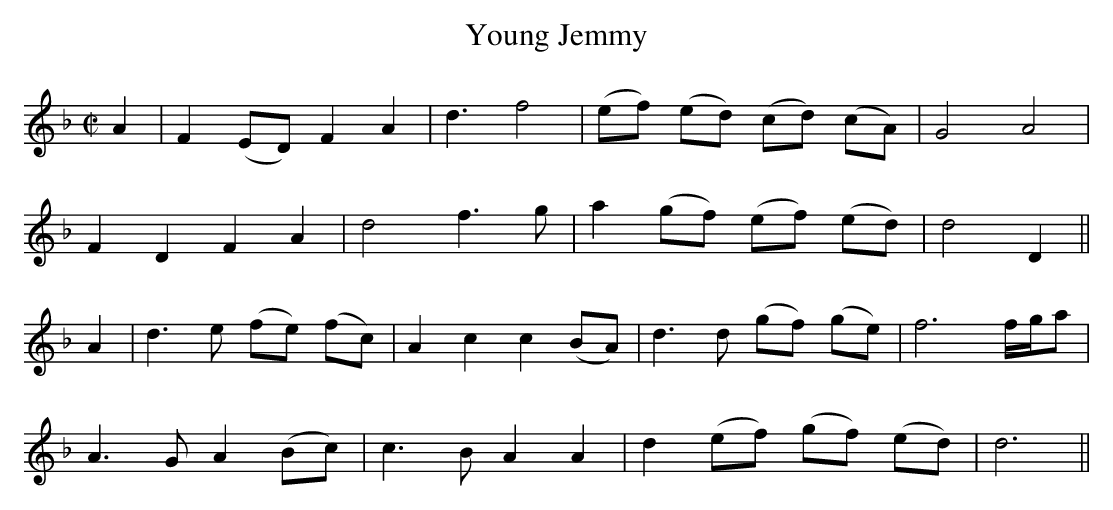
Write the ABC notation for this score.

X:1
T:Young Jemmy
M:C|
L:1/8
K:Dmin
A2|F2 (ED) F2A2|d3 f4|(ef) (ed) (cd) (cA)|G4 A4|
F2D2F2A2|d4 f3g|a2 (gf) (ef) (ed)|d4 D2||
A2|d3e (fe) (fc)|A2c2c2 (BA)|d3d (gf) (ge)|f6 f/g/a|
A3G A2 (Bc)|c3B A2A2|d2 (ef) (gf) (ed)|d6||
